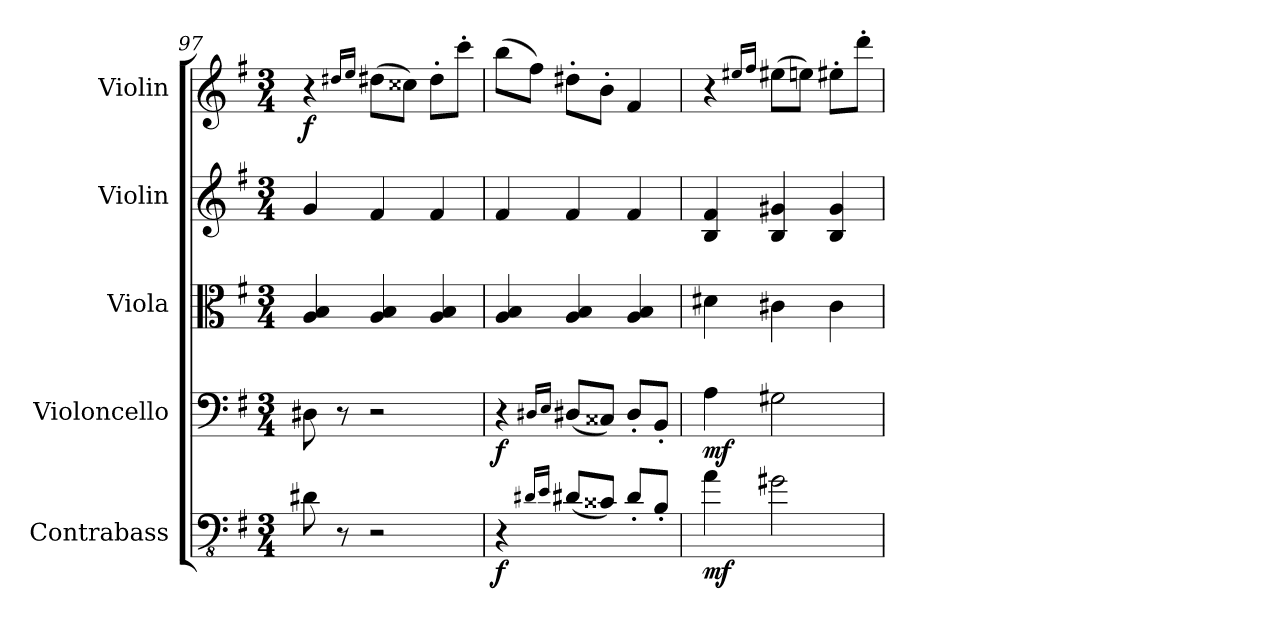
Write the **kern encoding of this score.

**kern	**dynam	**kern	**dynam	**kern	**kern	**kern	**dynam
*part5	*part5	*part4	*part4	*part3	*part2	*part1	*part1
*staff5	*staff5	*staff4	*staff4	*staff3	*staff2	*staff1	*staff1
*I"Contrabass	*	*I"Violoncello	*	*I"Viola	*I"Violin	*I"Violin	*
*I'Cb.	*	*I'Vc.	*	*I'Vla.	*I'Vln.	*I'Vln.	*
*clefFv4	*	*clefF4	*	*clefC3	*clefG2	*clefG2	*
*ITrd7c12	*	*	*	*	*	*	*
*k[f#]	*	*k[f#]	*	*k[f#]	*k[f#]	*k[f#]	*
*M3/4	*	*M3/4	*	*M3/4	*M3/4	*M3/4	*
=97	=97	=97	=97	=97	=97	=97	=97
!	!	!	!	!	!	!	!LO:DY:b
8DD#X\	.	8D#X\	.	4A/ 4B/	4g/	4r	f
8r	.	8r	.	.	.	.	.
.	.	.	.	.	.	16qdd#X/LL	.
.	.	.	.	.	.	16qee/JJ	.
2r	.	2r	.	4A/ 4B/	4f#/	(8dd#\L	.
.	.	.	.	.	.	8cc##X\J)	.
.	.	.	.	4A/ 4B/	4f#/	8dd#'\L	.
.	.	.	.	.	.	8ccc'\J	.
=98	=98	=98	=98	=98	=98	=98	=98
!	!LO:DY:b	!	!LO:DY:b	!	!	!	!
4r	f	4r	f	4A/ 4B/	4f#/	(8bb\L	.
.	.	.	.	.	.	8ff#\J)	.
16qDD#X/LL	.	16qD#X/LL	.	.	.	.	.
16qEE/JJ	.	16qE/JJ	.	.	.	.	.
(8DD#/L	.	(8D#/L	.	4A/ 4B/	4f#/	8dd#X'\L	.
8CC##X/J)	.	8C##X/J)	.	.	.	8b'\J	.
8DD#'/L	.	8D#'/L	.	4A/ 4B/	4f#/	4f#/	.
8BBB'/J	.	8BB'/J	.	.	.	.	.
=99	=99	=99	=99	=99	=99	=99	=99
!	!LO:DY:b	!	!LO:DY:b	!	!	!	!
4AA\	mf	4A\	mf	4d#X\	4B/ 4f#/	4r	.
.	.	.	.	.	.	16qee#X/LL	.
.	.	.	.	.	.	16qff#/JJ	.
2GG#X\	.	2G#X\	.	4c#X\	4B/ 4g#X/	(8ee#\L	.
.	.	.	.	.	.	8een\J)	.
.	.	.	.	4c#\	4B/ 4g#/	8ee#X'\L	.
.	.	.	.	.	.	8ddd'\J	.
=	=	=	=	=	=	=	=
*-	*-	*-	*-	*-	*-	*-	*-
